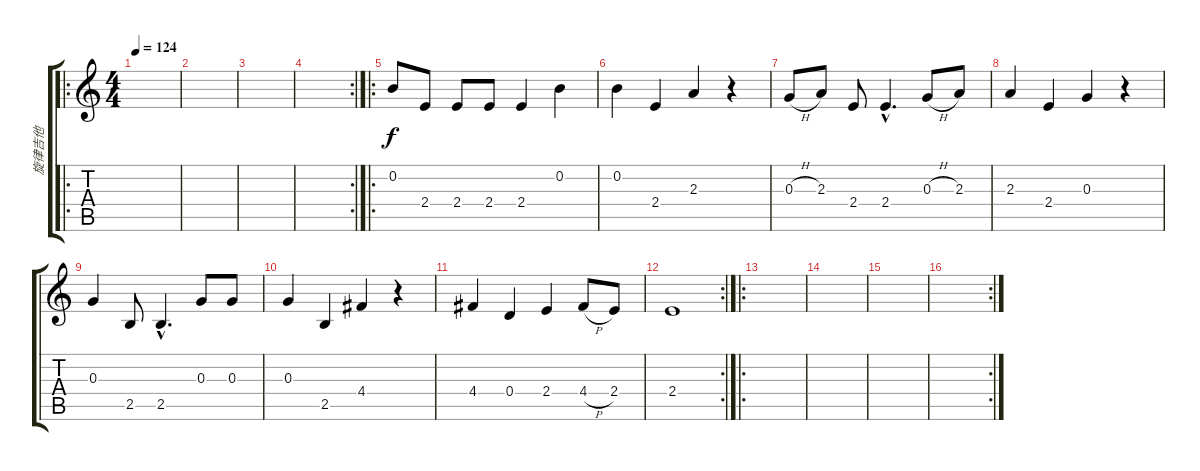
\track ("旋律吉他" "旋律吉他") {instrument acousticguitarnylon}
\staff {score tabs}
\tuning (E4 B3 G3 D3 A2 E2) {hide}
\ro
\ts (4 4)
\tempo 124
\clef g2
\ks c
|
|
|
\rc 2
|
\ro
0.2.8 2.4.8 2.4.8 2.4.8 2.4.4 0.2.4 |
0.2.4 2.4.4 2.3.4 r.4 |
0.3{h}.8 2.3.8 2.4.8 2.4{hac}.4{d} 0.3{h}.8 2.3.8 |
2.3.4 2.4.4 0.3.4 r.4 |
0.3.4 2.5.8 2.5{hac}.4{d} 0.3.8 0.3.8 |
0.3.4 2.5.4 4.4.4 r.4 |
4.4.4 0.4.4 2.4.4 4.4{h}.8 2.4.8 |
\rc 2
2.4.1 |
\ro
|
|
|
\rc 2
